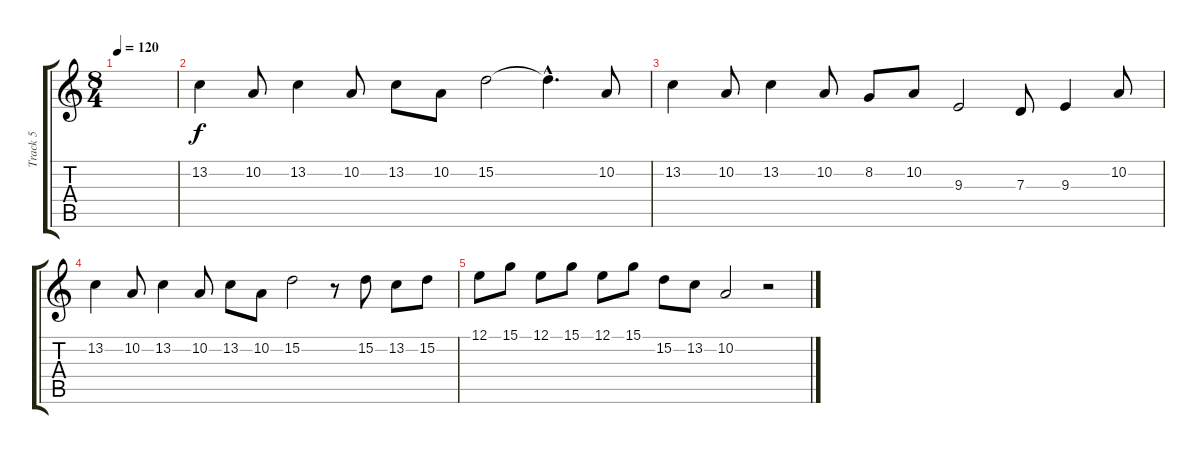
\track ("Track 5" "Track 5") {instrument choiraahs}
\staff {score tabs}
\tuning (E4 B3 G3 D3 A2 E2) {hide}
\ts (8 4)
\tempo 120
\clef g2
\ks c
|
13.2.4 10.2.8 13.2.4 10.2.8 13.2.8 10.2.8 15.2.2 15.2{hac t}.4{d} 10.2.8 |
13.2.4 10.2.8 13.2.4 10.2.8 8.2.8 10.2.8 9.3.2 7.3.8 9.3.4 10.2.8 |
13.2.4 10.2.8 13.2.4 10.2.8 13.2.8 10.2.8 15.2.2 r.8 15.2.8 13.2.8 15.2.8 |
12.1.8 15.1.8 12.1.8 15.1.8 12.1.8 15.1.8 15.2.8 13.2.8 10.2.2 r.2
